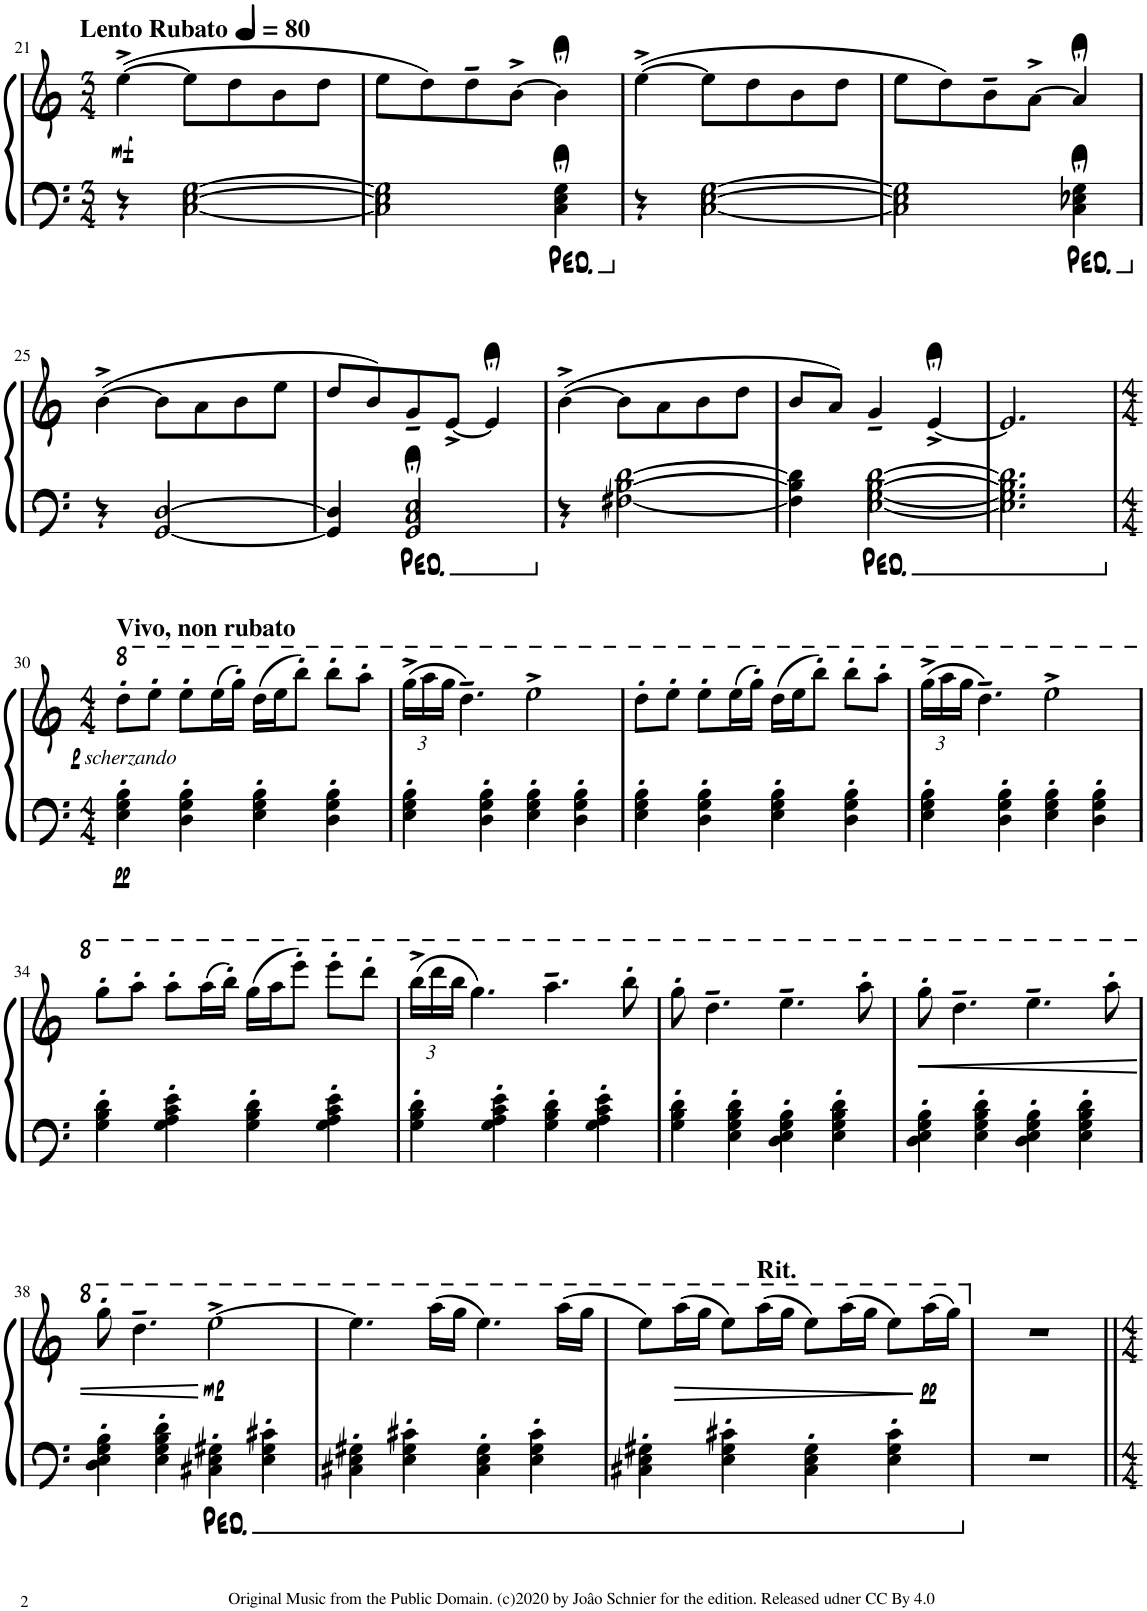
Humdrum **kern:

**kern	**kern	**dynam
*part1	*part1	*part1
*staff2	*staff1	*staff1/2
*I"Piano	*	*
*I'Pno.	*	*
!!LO:PB:g=z
*clefG2	*clefG2	*
*k[]	*k[]	*
*M3/4	*M3/4	*
*MM80	*MM80	*
=21	=21	=21
!	!LO:TX:a:B:t=Lento Rubato	!
!	!	!LO:DY:b
4r	([4ee^\	mf
[2C\ [2E\ [2G\	8ee\L]	.
.	8dd\	.
.	8b\	.
.	8dd\J	.
=22	=22	=22
2C\] 2E\] 2G\]	8ee\L	.
.	8dd\)	.
.	8dd~\	.
.	[8b^\J	.
4C\;< 4E\;< 4G\;<	4b;<\]	.
=23	=23	=23
4r	([4ee^\	.
[2C\ [2E\ [2G\	8ee\L]	.
.	8dd\	.
.	8b\	.
.	8dd\J	.
=24	=24	=24
2C\] 2E\] 2G\]	8ee\L	.
.	8dd\)	.
.	8b~\	.
.	[8a^\J	.
4C\;< 4E-X\;< 4G\;<	4a;</]	.
!!LO:LB:g=z
=25	=25	=25
4r	([4b^\	.
[2GG/ [2D/	8b\L]	.
.	8a\	.
.	8b\	.
.	8ee\J	.
=26	=26	=26
4GG/] 4D/]	8dd/L	.
.	8b/)	.
2GG/;< 2C/;< 2E/;<	8g~/	.
.	[8e^/J	.
.	4e;</]	.
=27	=27	=27
4r	([4b^\	.
[2F#X\ [2B\ [2d\	8b\L]	.
.	8a\	.
.	8b\	.
.	8dd\J	.
=28	=28	=28
4F#\] 4B\] 4d\]	8b/L	.
.	8a/J)	.
[2E\ [2G\ [2B\ [2d\	4g~/	.
.	[4e;<^/	.
=29	=29	=29
2.E\] 2.G\] 2.B\] 2.d\]	2.e/]	.
!!LO:LB:g=z
=30	=30	=30
*M4/4	*M4/4	*
*	*8va	*
!	!LO:TX:a:B:t=Vivo, non rubato	!
!	!	!LO:DY:b=2
!	!	!LO:DY:n=1:b
!	!	!LO:DY:n=2:b
4E\' 4G\' 4B\'	8ddd'\L	pp p other-dynamics
.	8eee'\J	.
4D\' 4G\' 4B\'	8eee'\L	.
.	(16eee\L	.
.	16ggg'\JJ)	.
4E\' 4G\' 4B\'	(16ddd\LL	.
.	16eee\J	.
.	8bbb'\J)	.
4D\' 4G\' 4B\'	8bbb'\L	.
.	8aaa'\J	.
=31	=31	=31
*	*Xbrackettup	*
4E\' 4G\' 4B\'	(24ggg^\LL	.
.	24aaa\	.
.	24ggg\JJ	.
.	4.ddd~\)	.
4D\' 4G\' 4B\'	.	.
4E\' 4G\' 4B\'	2eee^\	.
4D\' 4G\' 4B\'	.	.
=32	=32	=32
4E\' 4G\' 4B\'	8ddd'\L	.
.	8eee'\J	.
4D\' 4G\' 4B\'	8eee'\L	.
.	(16eee\L	.
.	16ggg'\JJ)	.
4E\' 4G\' 4B\'	(16ddd\LL	.
.	16eee\J	.
.	8bbb'\J)	.
4D\' 4G\' 4B\'	8bbb'\L	.
.	8aaa'\J	.
=33	=33	=33
4E\' 4G\' 4B\'	(24ggg^\LL	.
.	24aaa\	.
.	24ggg\JJ	.
.	4.ddd~\)	.
4D\' 4G\' 4B\'	.	.
4E\' 4G\' 4B\'	2eee^\	.
4D\' 4G\' 4B\'	.	.
!!LO:LB:g=z
=34	=34	=34
4G\' 4B\' 4d\'	8ggg'\L	.
.	8aaa'\J	.
4G\' 4A\' 4c\' 4e\'	8aaa'\L	.
.	(16aaa\L	.
.	16bbb'\JJ)	.
4G\' 4B\' 4d\'	(16ggg\LL	.
.	16aaa\J	.
.	8eeee'\J)	.
4G\' 4A\' 4c\' 4e\'	8eeee'\L	.
.	8dddd'\J	.
=35	=35	=35
4G\' 4B\' 4d\'	(24bbb^\LL	.
.	24dddd\	.
.	24bbb\JJ	.
.	4.ggg\)	.
4G\' 4A\' 4c\' 4e\'	.	.
4G\' 4B\' 4d\'	4.aaa~\	.
4G\' 4A\' 4c\' 4e\'	.	.
.	8bbb'\	.
=36	=36	=36
4G\' 4B\' 4d\'	8ggg'\	.
.	4.ddd~\	.
4E\' 4G\' 4B\' 4d\'	.	.
4D\' 4E\' 4G\' 4B\'	4.eee~\	.
4E\' 4G\' 4B\' 4d\'	.	.
.	8aaa'\	.
=37	=37	=37
!	!	!LO:HP:b
4D\' 4E\' 4G\' 4B\'	8ggg'\	<
.	4.ddd~\	.
4E\' 4G\' 4B\' 4d\'	.	.
4D\' 4E\' 4G\' 4B\'	4.eee~\	.
4E\' 4G\' 4B\' 4d\'	.	.
.	8aaa'\	.
!!LO:LB:g=z
=38	=38	=38
4D\' 4E\' 4G\' 4B\'	8ggg'\	.
.	4.ddd~\	.
4E\' 4G\' 4B\' 4d\'	.	.
!	!	!LO:DY:n=1:b
4C#X\' 4E\' 4G#X\'	[2eee^\	[ mp
4E\' 4G#\' 4c#X\'	.	.
=39	=39	=39
4C#X\' 4E\' 4G#X\'	4.eee\]	.
4E\' 4G#\' 4c#X\'	.	.
.	(16aaa\LL	.
.	16ggg\JJ	.
4C#\' 4E\' 4G#\'	4.eee\)	.
4E\' 4G#\' 4c#\'	.	.
.	(16aaa\LL	.
.	16ggg\JJ	.
=40	=40	=40
4C#X\' 4E\' 4G#X\'	8eee\L)	.
!	!	!LO:HP:b
.	(16aaa\L	>
.	16ggg\JJ	.
4E\' 4G#\' 4c#X\'	8eee\L)	.
!	!LO:TX:a:B:t=Rit.	!
.	(16aaa\L	.
.	16ggg\JJ	.
4C#\' 4E\' 4G#\'	8eee\L)	.
.	(16aaa\L	.
.	16ggg\JJ	.
4E\' 4G#\' 4c#\'	8eee\L)	.
!	!	!LO:DY:n=1:b
.	(16aaa\L	] pp
.	16ggg\JJ)	.
=41	=41	=41
*	*X8va	*
1r	1r	.
=||	=||	=||
*-	*-	*-
